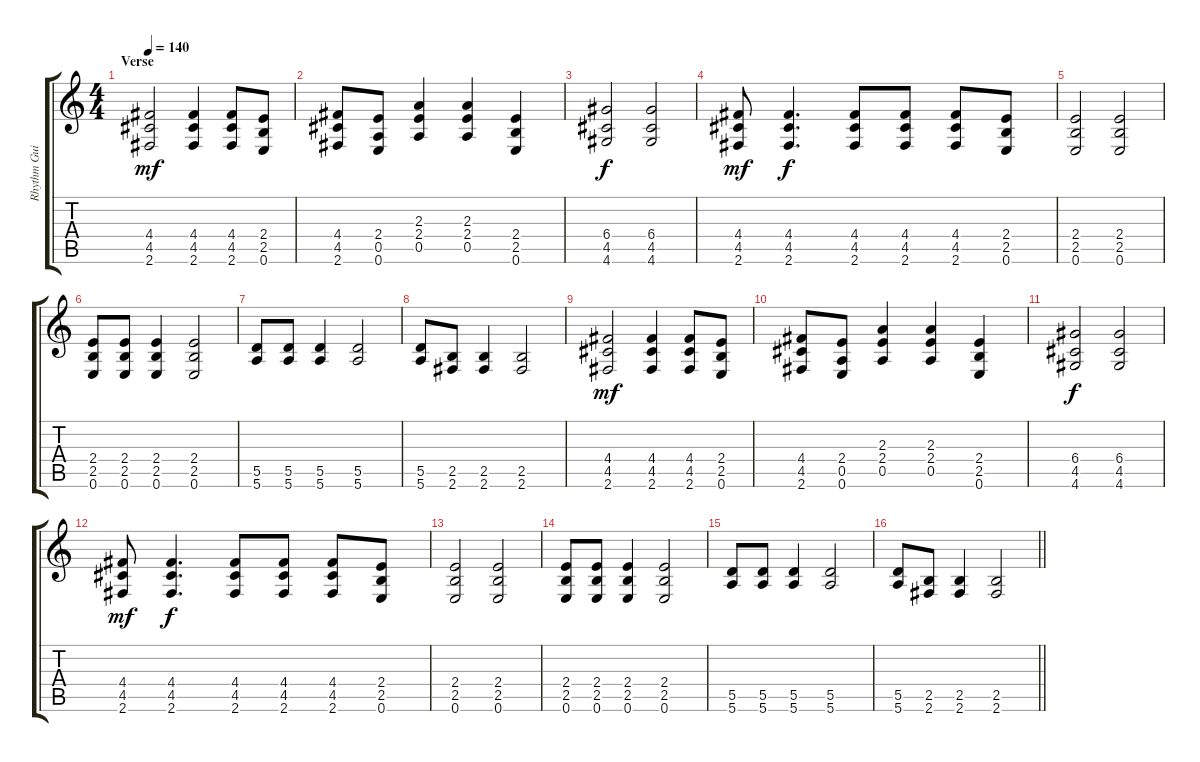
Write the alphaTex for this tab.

\track ("Rhythm Guitar" "Rhythm Gui") {instrument distortionguitar}
\staff {score tabs}
\tuning (E4 B3 G3 D3 A2 E2) {hide}
\ts (4 4)
\section ("" "Verse")
\tempo 140
\clef g2
\ks c
(4.4 4.5 2.6).2{dy mf} (4.4 4.5 2.6).4 (4.4 4.5 2.6).8 (2.4 2.5 0.6).8 |
(4.4 4.5 2.6).8 (2.4 0.5 0.6).8 (2.3 2.4 0.5).4 (2.3 2.4 0.5).4 (2.4 2.5 0.6).4 |
(6.4 4.5 4.6).2{dy f} (6.4 4.5 4.6).2 |
(4.4 4.5 2.6).8{dy mf} (4.4 4.5 2.6).4{d dy f} (4.4 4.5 2.6).8 (4.4 4.5 2.6).8 (4.4 4.5 2.6).8 (2.4 2.5 0.6).8 |
(2.4 2.5 0.6).2 (2.4 2.5 0.6).2 |
(2.4 2.5 0.6).8 (2.4 2.5 0.6).8 (2.4 2.5 0.6).4 (2.4 2.5 0.6).2 |
(5.5 5.6).8 (5.5 5.6).8 (5.5 5.6).4 (5.5 5.6).2 |
(5.5 5.6).8 (2.5 2.6).8 (2.5 2.6).4 (2.5 2.6).2 |
(4.4 4.5 2.6).2{dy mf} (4.4 4.5 2.6).4 (4.4 4.5 2.6).8 (2.4 2.5 0.6).8 |
(4.4 4.5 2.6).8 (2.4 0.5 0.6).8 (2.3 2.4 0.5).4 (2.3 2.4 0.5).4 (2.4 2.5 0.6).4 |
(6.4 4.5 4.6).2{dy f} (6.4 4.5 4.6).2 |
(4.4 4.5 2.6).8{dy mf} (4.4 4.5 2.6).4{d dy f} (4.4 4.5 2.6).8 (4.4 4.5 2.6).8 (4.4 4.5 2.6).8 (2.4 2.5 0.6).8 |
(2.4 2.5 0.6).2 (2.4 2.5 0.6).2 |
(2.4 2.5 0.6).8 (2.4 2.5 0.6).8 (2.4 2.5 0.6).4 (2.4 2.5 0.6).2 |
(5.5 5.6).8 (5.5 5.6).8 (5.5 5.6).4 (5.5 5.6).2 |
\barLineRight lightlight
(5.5 5.6).8 (2.5 2.6).8 (2.5 2.6).4 (2.5 2.6).2
